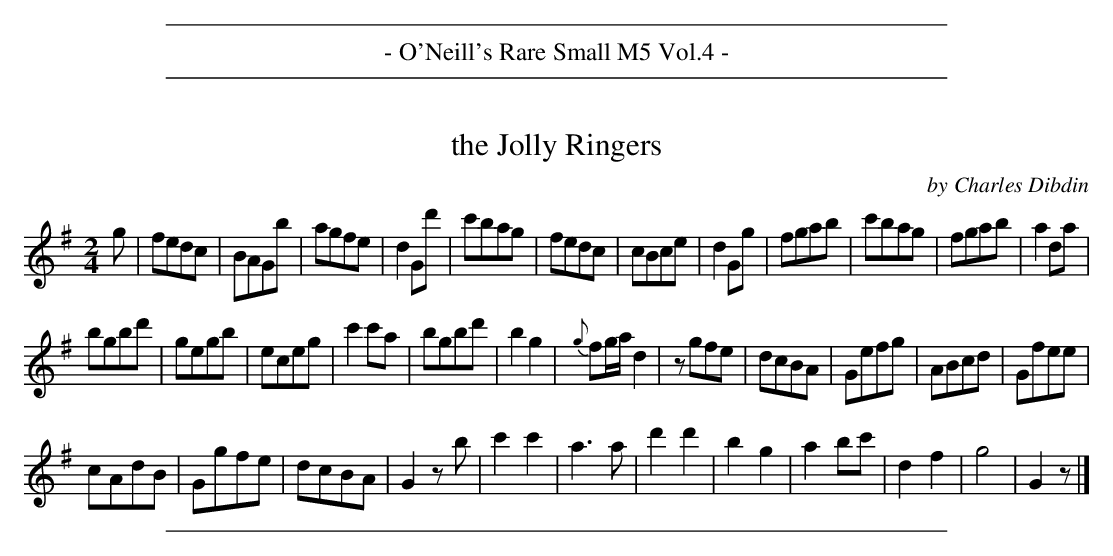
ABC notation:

X:1
T: the Jolly Ringers
C: by Charles Dibdin
M: 2/4
L: 1/8
K: G
g |\
fedc | BAGb | agfe | d2Gd' |\
c'bag | fedc | cBce | d2Gg |\
fgab | c'bag | fgab | a2da |
bgbd' | gegb | eceg | c'2c'a |\
bgbd' | b2g2 | {g}fg/a/ d2 | zgfe |\
dcBA | Gefg | ABcd | Gfee |
cAdB | Ggfe | dcBA | G2 zb |\
c'2c'2 | a3a | d'2d'2 | b2g2 |\
a2bc' | d2f2 | g4 | G2z |]
